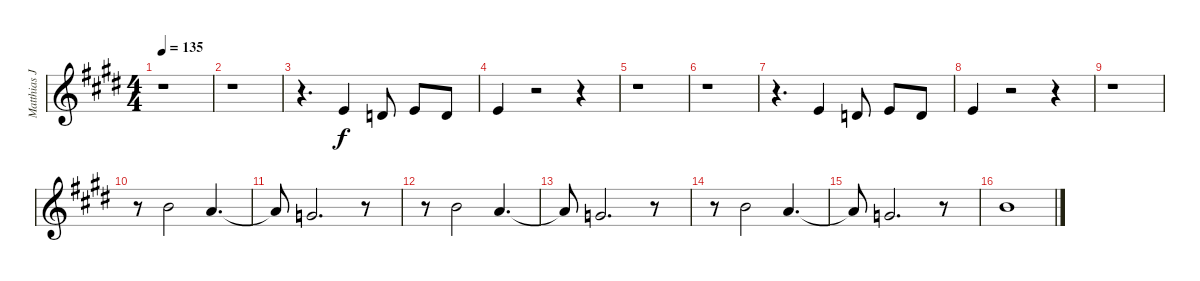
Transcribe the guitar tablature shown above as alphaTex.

\track ("Matthias Jabs Vocals" "Matthias J") {instrument lead6voice}
\staff {score}
\tuning (E4 B3 G3 D3 A2 E2) {hide}
\ts (4 4)
\tempo 135
\clef g2
\ks e
r.1{dy f} |
r.1 |
r.4{d} 9.3.4 7.3.8 9.3.8 7.3.8 |
9.3.4 r.2 r.4 |
r.1 |
r.1 |
r.4{d} 9.3.4 7.3.8 9.3.8 7.3.8 |
9.3.4 r.2 r.4 |
r.1 |
r.8 12.2.2{volume 10} 10.2.4{d} |
10.2{t}.8 12.3.2{d} r.8 |
r.8 12.2.2 10.2.4{d} |
10.2{t}.8 12.3.2{d} r.8 |
r.8 12.2.2 10.2.4{d} |
10.2{t}.8 12.3.2{d} r.8 |
12.2.1
